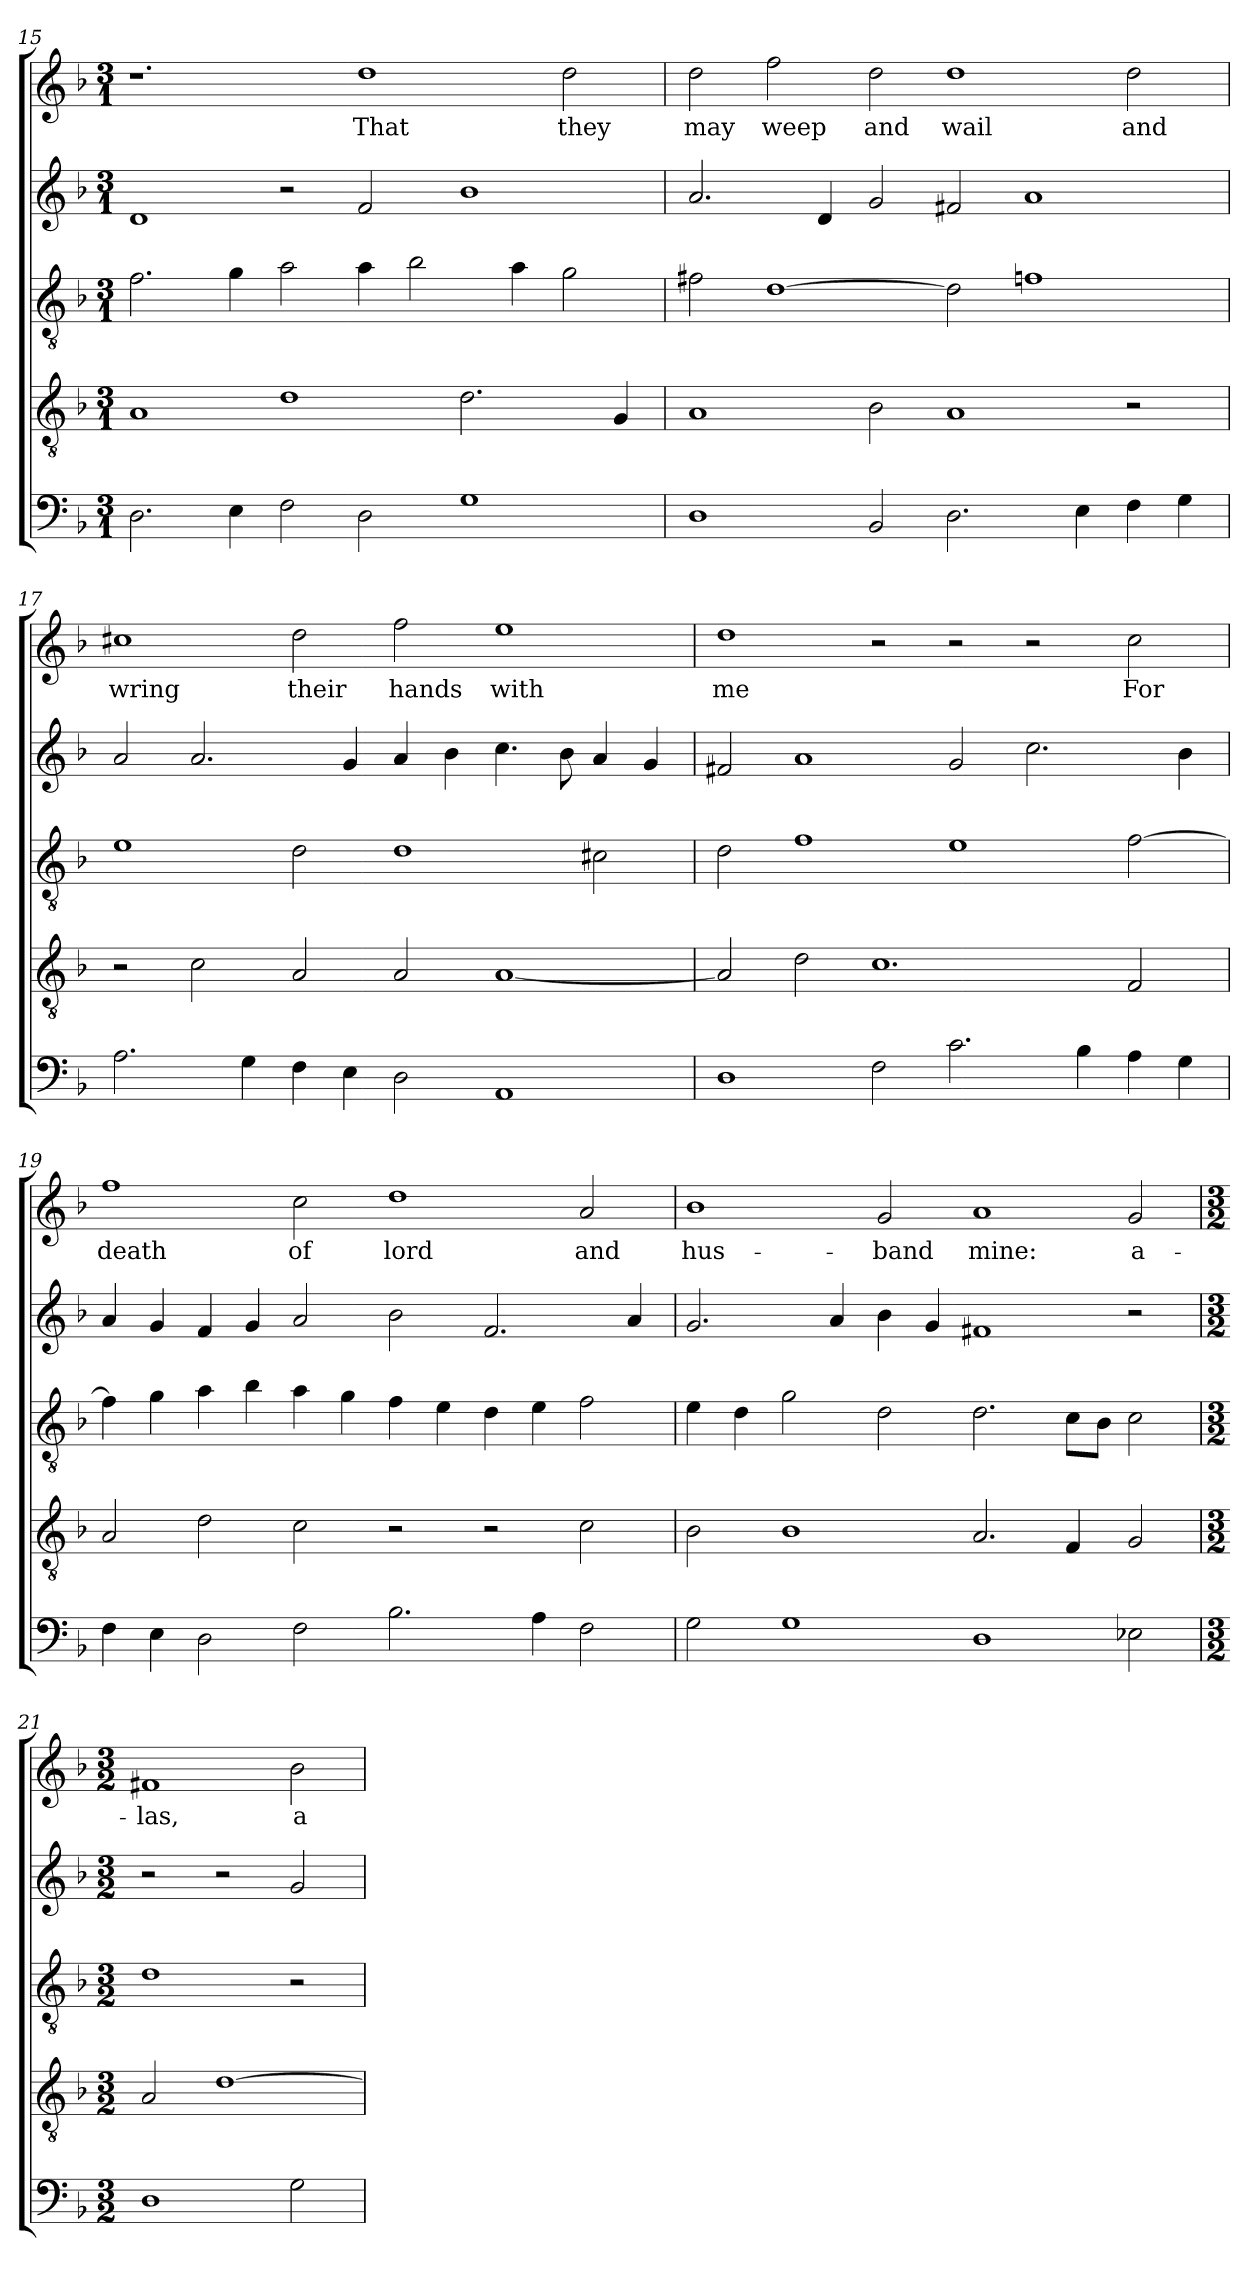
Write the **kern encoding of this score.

**kern	**kern	**kern	**kern	**kern	**text
*part5	*part4	*part3	*part2	*part1	*part1
*staff5	*staff4	*staff3	*staff2	*staff1	*staff1
*clefF4	*clefGv2	*clefGv2	*clefG2	*clefG2	*
*k[b-]	*k[b-]	*k[b-]	*k[b-]	*k[b-]	*
*F:	*F:	*F:	*F:	*F:	*
*M3/1	*M3/1	*M3/1	*M3/1	*M3/1	*
=15	=15	=15	=15	=15	=15
2.D\	1A	2.f\	1d	1.r	.
4E\	.	4g\	.	.	.
2F\	1d	2a\	2r	.	.
!	!	!	!	!	!LO:LY:b
2D\	.	4a\	2f/	1dd	That
.	.	2b-\	.	.	.
1G	2.d\	.	1b-	.	.
.	.	4a\	.	.	.
!	!	!	!	!	!LO:LY:b
.	.	2g\	.	2dd\	they
.	4G/	.	.	.	.
=16	=16	=16	=16	=16	=16
!	!	!	!	!	!LO:LY:b
1D	1A	2f#X\	2.a/	2dd\	may
!	!	!	!	!	!LO:LY:b
.	.	[1d	.	2ff\	weep
.	.	.	4d/	.	.
!	!	!	!	!	!LO:LY:b
2BB-/	2B-\	.	2g/	2dd\	and
!	!	!	!	!	!LO:LY:b
2.D\	1A	2d\]	2f#X/	1dd	wail
.	.	1fn	1a	.	.
4E\	.	.	.	.	.
!	!	!	!	!	!LO:LY:b
4F\	2r	.	.	2dd\	and
4G\	.	.	.	.	.
!!LO:PB:g=z
=17	=17	=17	=17	=17	=17
!	!	!	!	!	!LO:LY:b
2.A\	2r	1e	2a/	1cc#X	wring
.	2c\	.	2.a/	.	.
4G\	.	.	.	.	.
!	!	!	!	!	!LO:LY:b
4F\	2A/	2d\	.	2dd\	their
4E\	.	.	4g/	.	.
!	!	!	!	!	!LO:LY:b
2D\	2A/	1d	4a/	2ff\	hands
.	.	.	4b-\	.	.
!	!	!	!	!	!LO:LY:b
1AA	[1A	.	4.cc\	1ee	with
.	.	.	8b-\	.	.
.	.	2c#X\	4a/	.	.
.	.	.	4g/	.	.
=18	=18	=18	=18	=18	=18
!	!	!	!	!	!LO:LY:b
1D	2A/]	2d\	2f#X/	1dd	me
.	2d\	1f	1a	.	.
2F\	1.c	.	.	2r	.
2.c\	.	1e	2g/	2r	.
.	.	.	2.cc\	2r	.
4B-\	.	.	.	.	.
!	!	!	!	!	!LO:LY:b
4A\	2F/	[2f\	.	2cc\	For
4G\	.	.	4b-\	.	.
=19	=19	=19	=19	=19	=19
!	!	!	!	!	!LO:LY:b
4F\	2A/	4f\]	4a/	1ff	death
4E\	.	4g\	4g/	.	.
2D\	2d\	4a\	4f/	.	.
.	.	4b-\	4g/	.	.
!	!	!	!	!	!LO:LY:b
2F\	2c\	4a\	2a/	2cc\	of
.	.	4g\	.	.	.
!	!	!	!	!	!LO:LY:b
2.B-\	2r	4f\	2b-\	1dd	lord
.	.	4e\	.	.	.
.	2r	4d\	2.f/	.	.
4A\	.	4e\	.	.	.
!	!	!	!	!	!LO:LY:b
2F\	2c\	2f\	.	2a/	and
.	.	.	4a/	.	.
=20	=20	=20	=20	=20	=20
!	!	!	!	!	!LO:LY:b
2G\	2B-\	4e\	2.g/	1b-	hus-
.	.	4d\	.	.	.
1G	1B-	2g\	.	.	.
.	.	.	4a/	.	.
!	!	!	!	!	!LO:LY:b
.	.	2d\	4b-\	2g/	-band
.	.	.	4g/	.	.
!	!	!	!	!	!LO:LY:b
1D	2.A/	2.d\	1f#X	1a	mine:
.	4F/	8c\L	.	.	.
.	.	8B-\J	.	.	.
!	!	!	!	!	!LO:LY:b
2E-X\	2G/	2c\	2r	2g/	a-
!!LO:LB:g=z
=21	=21	=21	=21	=21	=21
*M3/2	*M3/2	*M3/2	*M3/2	*M3/2	*
!	!	!	!	!	!LO:LY:b
1D	2A/	1d	2r	1f#X	-las,
.	[1d	.	2r	.	.
!	!	!	!	!	!LO:LY:b
2G\	.	2r	2g/	2b-\	a-
=	=	=	=	=	=
*-	*-	*-	*-	*-	*-
